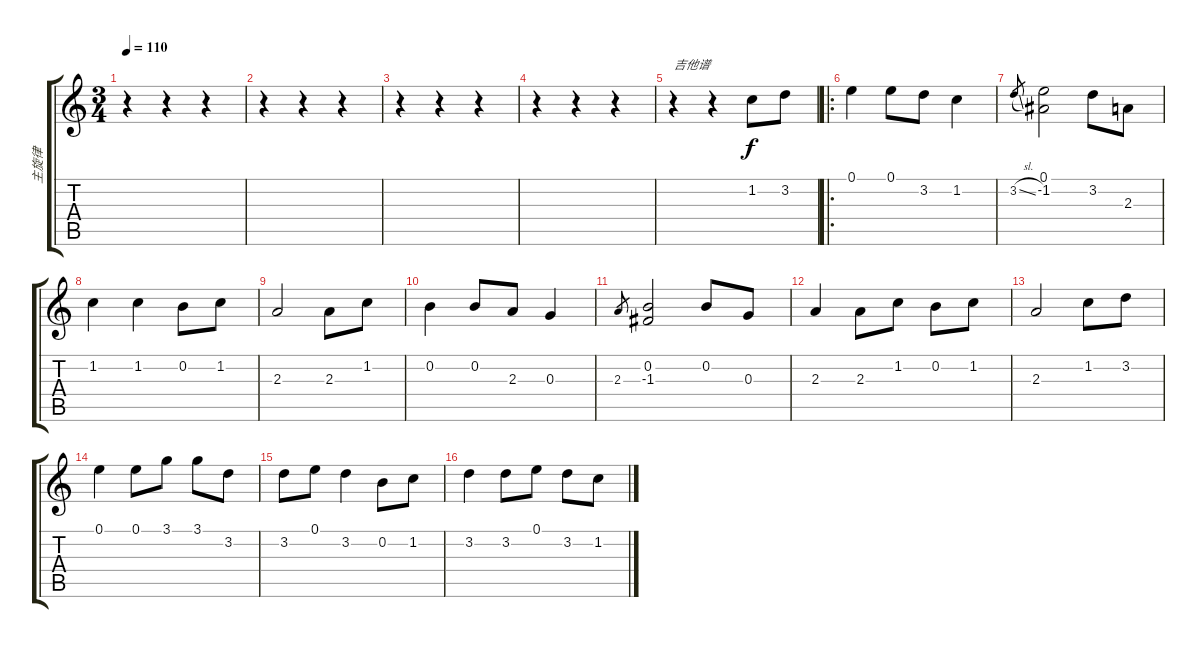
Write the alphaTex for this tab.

\track ("主旋律" "主旋律") {instrument acousticguitarnylon}
\staff {score tabs}
\tuning (E4 B3 G3 D3 A2 E2) {hide}
\ts (3 4)
\tempo 110
\clef g2
\ks c
r.4{dy f instrument acousticguitarnylon} r.4 r.4 |
r.4 r.4 r.4 |
r.4 r.4 r.4 |
r.4 r.4 r.4 |
r.4{txt "吉他谱"} r.4 1.2.8 3.2.8 |
\ro
0.1.4 0.1.8 3.2.8 1.2.4 |
3.2{sl}.8{gr} (0.1 -1.2).2 3.2.8 2.3.8 |
1.2.4 1.2.4 0.2.8 1.2.8 |
2.3.2 2.3.8 1.2.8 |
0.2.4 0.2.8 2.3.8 0.3.4 |
2.3.8{gr} (0.2 -1.3).2 0.2.8 0.3.8 |
2.3.4 2.3.8 1.2.8 0.2.8 1.2.8 |
2.3.2 1.2.8 3.2.8 |
0.1.4 0.1.8 3.1.8 3.1.8 3.2.8 |
3.2.8 0.1.8 3.2.4 0.2.8 1.2.8 |
3.2.4 3.2.8 0.1.8 3.2.8 1.2.8
